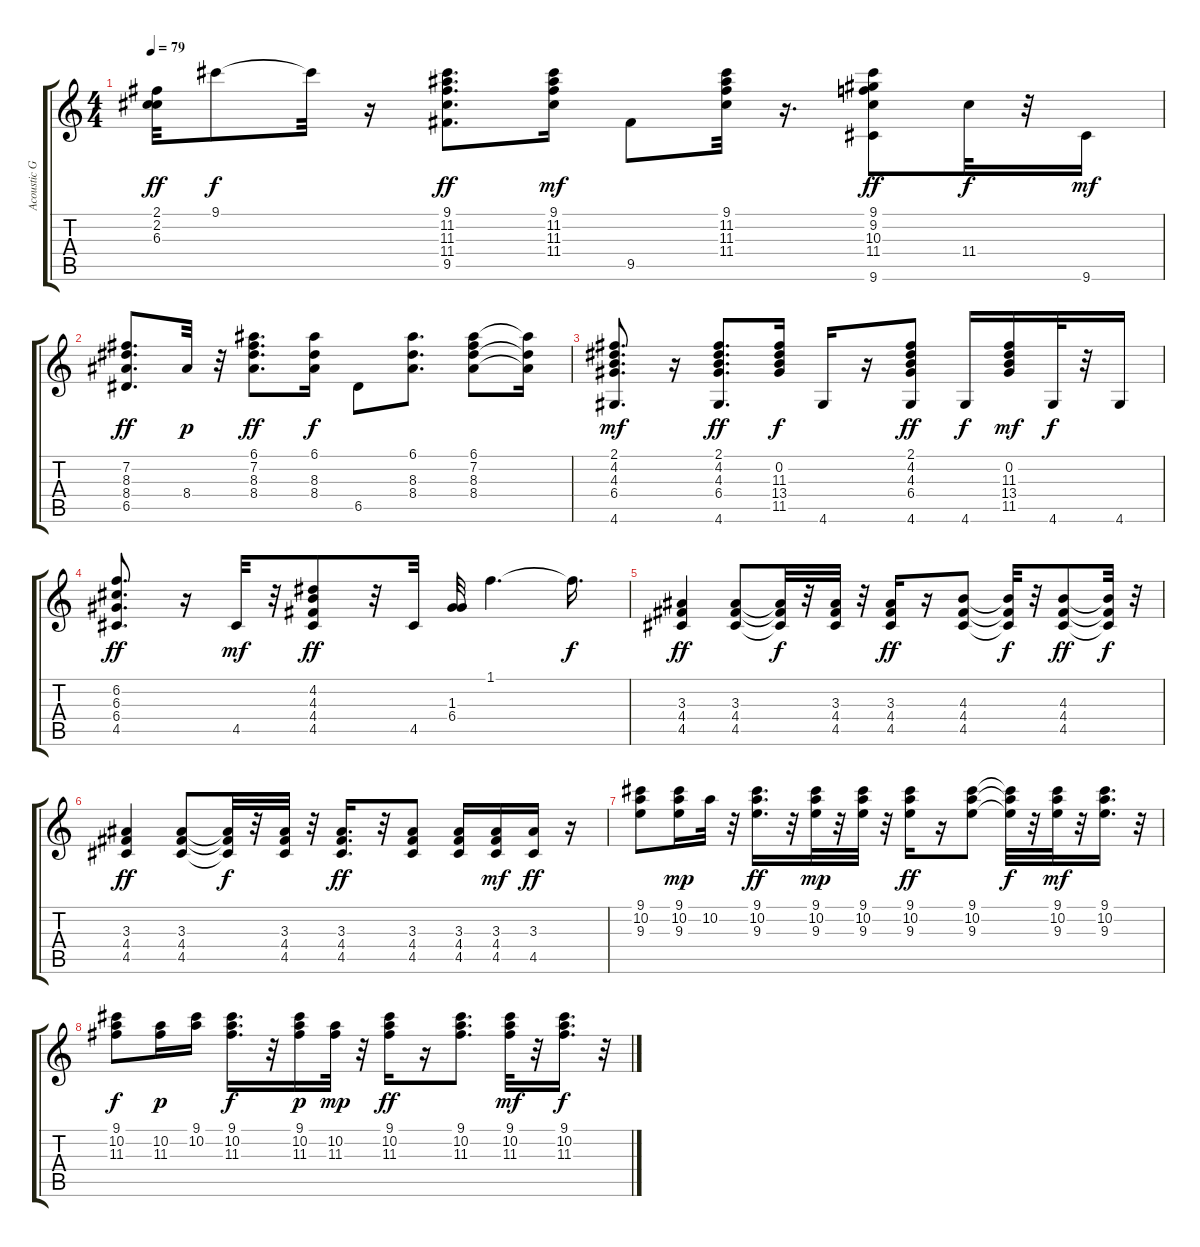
\track ("Acoustic Guitar 2" "Acoustic G") {instrument acousticguitarsteel}
\staff {score tabs}
\tuning (E4 B3 G3 D3 A2 E2) {hide}
\ts (4 4)
\tempo 79
\clef g2
\ks c
(2.1 2.2 6.3).32{dy ff} 9.1.8{dy f} 9.1{t}.32 r.16 (9.1 11.2 11.3 11.4 9.5).8{d dy ff} (9.1 11.2 11.3 11.4).16{dy mf} 9.5.8 (9.1 11.2 11.3 11.4).32 r.16{d} (9.1 9.2 10.3 11.4 9.6).8{dy ff} 11.4.32{dy f} r.32 9.6.16{dy mf} |
(7.2 8.3 8.4 6.5).8{d dy ff} 8.4.32{dy p} r.32 (6.1 7.2 8.3 8.4).8{d dy ff} (6.1 8.3 8.4).16{dy f} 6.5.8 (6.1 8.3 8.4).8{d} (6.1 7.2 8.3 8.4).8 (6.1{t} 8.3{t} 8.4{t}).16 |
(2.1 4.2 4.3 6.4 4.6).8{d dy mf} r.16 (2.1 4.2 4.3 6.4 4.6).8{d dy ff} (0.2 11.3 13.4 11.5).16{dy f} 4.6.16 r.16 (2.1 4.2 4.3 6.4 4.6).8{dy ff} 4.6.16{dy f} (0.2 11.3 13.4 11.5).16{dy mf} 4.6.32{dy f} r.32 4.6.16 |
(6.2 6.3 6.4 4.5).8{d dy ff} r.16 4.5.32{dy mf} r.32 (4.2 4.3 4.4 4.5).8{dy ff} r.32 4.5.32 (1.3 6.4).32 1.1.4{d} 1.1{t}.16{d dy f} |
(3.3 4.4 4.5).4{dy ff} (3.3 4.4 4.5).8 (3.3{t} 4.4{t} 4.5{t}).32{dy f} r.32 (3.3 4.4 4.5).32 r.32 (3.3 4.4 4.5).16{dy ff} r.16 (4.3 4.4 4.5).8 (4.3{t} 4.4{t} 4.5{t}).32{dy f} r.32 (4.3 4.4 4.5).8{dy ff} (4.3{t} 4.4{t} 4.5{t}).32{dy f} r.32 |
(3.3 4.4 4.5).4{dy ff} (3.3 4.4 4.5).8 (3.3{t} 4.4{t} 4.5{t}).32{dy f} r.32 (3.3 4.4 4.5).32 r.32 (3.3 4.4 4.5).16{d dy ff} r.32 (3.3 4.4 4.5).8 (3.3 4.4 4.5).16 (3.3 4.4 4.5).16{dy mf} (3.3 4.5).16{dy ff} r.16 |
(9.1 10.2 9.3).8 (9.1 10.2 9.3).16{dy mp} 10.2.32 r.32 (9.1 10.2 9.3).16{d dy ff} r.32 (9.1 10.2 9.3).32{dy mp} r.32 (9.1 10.2 9.3).32 r.32 (9.1 10.2 9.3).16{dy ff} r.16 (9.1 10.2 9.3).8 (9.1{t} 10.2{t} 9.3{t}).32{dy f} r.32 (9.1 10.2 9.3).32{dy mf} r.32 (9.1 10.2 9.3).16{d} r.32 |
(9.1 10.2 11.3).8{dy f} (10.2 11.3).16{dy p} (9.1 10.2).16 (9.1 10.2 11.3).16{d dy f} r.32 (9.1 10.2 11.3).16{dy p} (10.2 11.3).32{dy mp} r.32 (9.1 10.2 11.3).16{dy ff} r.16 (9.1 10.2 11.3).8{d} (9.1 10.2 11.3).32{dy mf} r.32 (9.1 10.2 11.3).16{d dy f} r.32
